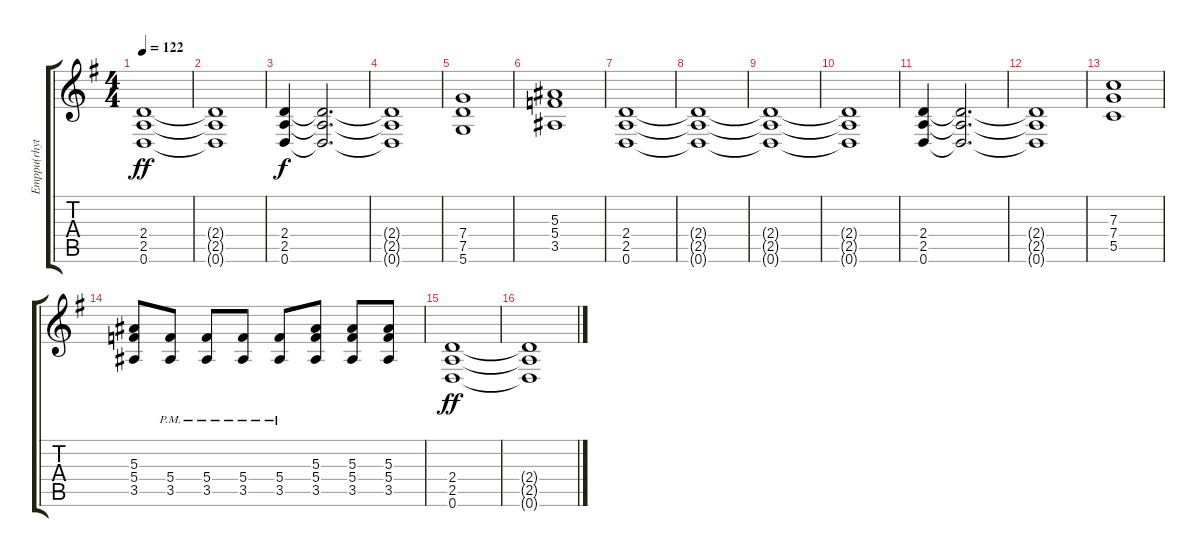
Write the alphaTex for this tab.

\track ("Emppu(rhytm)" "Emppu(rhyt") {instrument distortionguitar}
\staff {score tabs}
\tuning (D4 A3 F3 C3 G2 D2) {hide}
\ts (4 4)
\tempo 122
\clef g2
\ks g
(2.4{t} 2.5{t} 0.6{t}).1{dy ff} |
(2.4{t} 2.5{t} 0.6{t}).1 |
(2.4 2.5 0.6).4{dy f volume 14} (2.4{t} 2.5{t} 0.6{t}).2{d volume 9} |
(2.4{t} 2.5{t} 0.6{t}).1 |
(7.4 7.5 5.6).1{volume 14} |
(5.3 5.4 3.5).1 |
(2.4 2.5 0.6).1{volume 8} |
(2.4{t} 2.5{t} 0.6{t}).1 |
(2.4{t} 2.5{t} 0.6{t}).1 |
(2.4{t} 2.5{t} 0.6{t}).1 |
(2.4 2.5 0.6).4{volume 14} (2.4{t} 2.5{t} 0.6{t}).2{d volume 9} |
(2.4{t} 2.5{t} 0.6{t}).1 |
(7.3 7.4 5.5).1{volume 14} |
(5.3 5.4 3.5).8 (5.4{pm} 3.5{pm}).8 (5.4{pm} 3.5{pm}).8 (5.4{pm} 3.5{pm}).8 (5.4{pm} 3.5{pm}).8 (5.3 5.4 3.5).8 (5.3 5.4 3.5).8 (5.3 5.4 3.5).8 |
(2.4 2.5 0.6).1{dy ff volume 10} |
(2.4{t} 2.5{t} 0.6{t}).1
